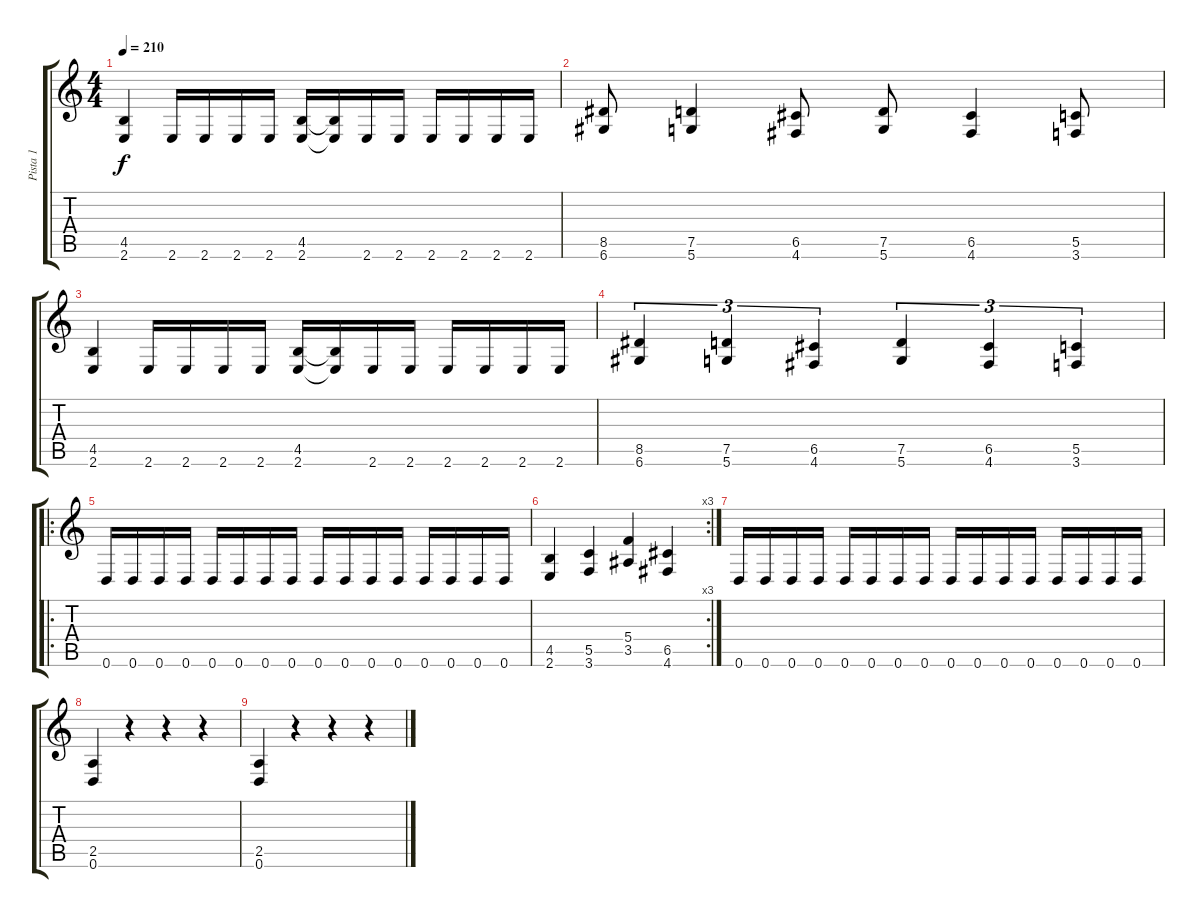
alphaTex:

\track ("Pista 1" "Pista 1") {instrument distortionguitar}
\staff {score tabs}
\tuning (D4 A3 F3 C3 G2 D2) {hide}
\ts (4 4)
\tempo 210
\clef g2
\ks c
(4.5 2.6).4{dy f} 2.6.16 2.6.16 2.6.16 2.6.16 (4.5 2.6).16 (4.5{t} 2.6{t}).16 2.6.16 2.6.16 2.6.16 2.6.16 2.6.16 2.6.16 |
(8.5 6.6).8 (7.5 5.6).4 (6.5 4.6).8 (7.5 5.6).8 (6.5 4.6).4 (5.5 3.6).8 |
(4.5 2.6).4 2.6.16 2.6.16 2.6.16 2.6.16 (4.5 2.6).16 (4.5{t} 2.6{t}).16 2.6.16 2.6.16 2.6.16 2.6.16 2.6.16 2.6.16 |
(8.5 6.6).4{tu (3 2)} (7.5 5.6).4{tu (3 2)} (6.5 4.6).4{tu (3 2)} (7.5 5.6).4{tu (3 2)} (6.5 4.6).4{tu (3 2)} (5.5 3.6).4{tu (3 2)} |
\ro
0.6.16 0.6.16 0.6.16 0.6.16 0.6.16 0.6.16 0.6.16 0.6.16 0.6.16 0.6.16 0.6.16 0.6.16 0.6.16 0.6.16 0.6.16 0.6.16 |
\rc 3
(4.5 2.6).4 (5.5 3.6).4 (5.4 3.5).4 (6.5 4.6).4 |
0.6.16 0.6.16 0.6.16 0.6.16 0.6.16 0.6.16 0.6.16 0.6.16 0.6.16 0.6.16 0.6.16 0.6.16 0.6.16 0.6.16 0.6.16 0.6.16 |
(2.5 0.6).4 r.4 r.4 r.4 |
(2.5 0.6).4 r.4 r.4 r.4
